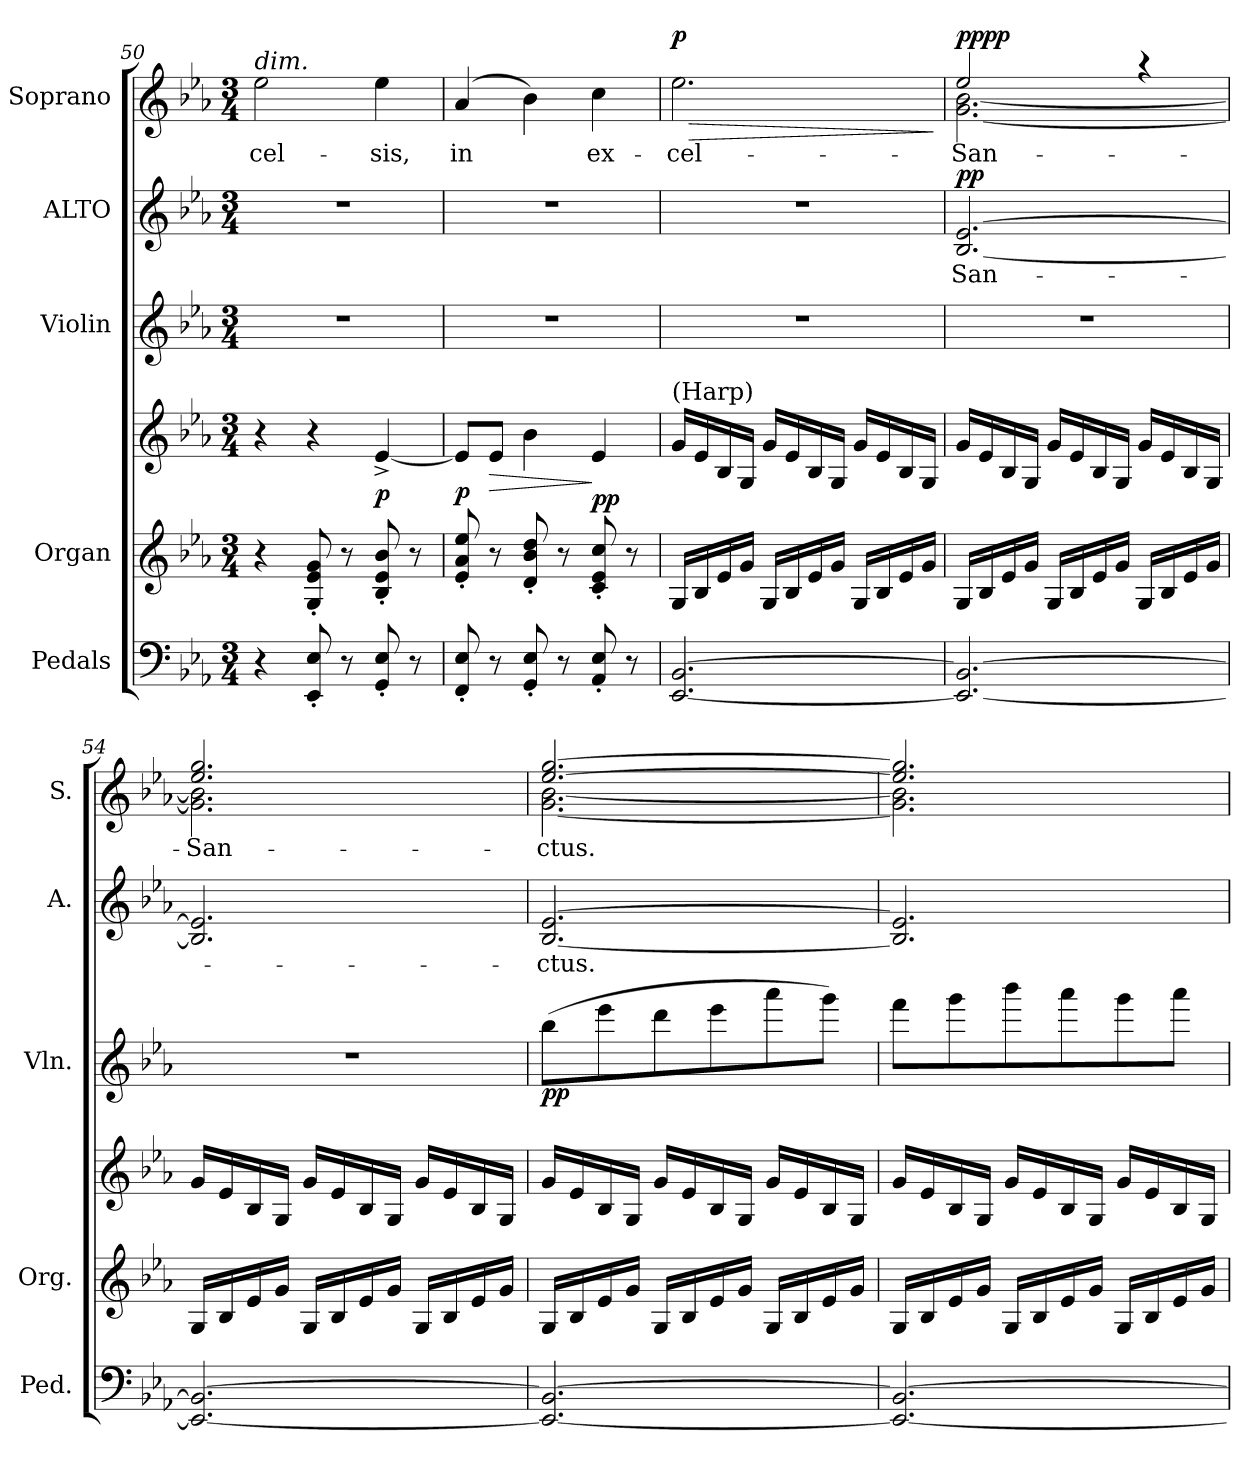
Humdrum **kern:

**kern	**kern	**kern	**dynam	**kern	**dynam	**kern	**text	**dynam	**kern	**text	**dynam
*part5	*part4	*part4	*part4	*part3	*part3	*part2	*part2	*part2	*part1	*part1	*part1
*staff6	*staff5	*staff4	*staff4/5	*staff3	*staff3	*staff2	*staff2	*staff2	*staff1	*staff1	*staff1
*I"Pedals	*I"Organ	*	*	*I"Violin	*	*I"ALTO	*	*	*I"Soprano	*	*
*I'Ped.	*I'Org.	*	*	*I'Vln.	*	*I'A.	*	*	*I'S.	*	*
*clefF4	*clefG2	*clefG2	*	*clefG2	*	*clefG2	*	*	*clefG2	*	*
*k[b-e-a-]	*k[b-e-a-]	*k[b-e-a-]	*	*k[b-e-a-]	*	*k[b-e-a-]	*	*	*k[b-e-a-]	*	*
*E-:	*E-:	*E-:	*	*E-:	*	*E-:	*	*	*E-:	*	*
*M3/4	*M3/4	*M3/4	*	*M3/4	*	*M3/4	*	*	*M3/4	*	*
=50	=50	=50	=50	=50	=50	=50	=50	=50	=50	=50	=50
!	!	!	!	!LO:N:vis=1	!	!LO:N:vis=1	!	!	!	!	!
!	!	!	!	!	!	!	!	!	!LO:TX:a:i:t=dim.	!	!
!	!	!	!	!	!	!	!	!	!	!LO:LY:b:color=#000000	!
4r	4r	4r	.	2.r	.	2.r	.	.	2ee-i\	-cel-	.
8EE-i/' 8E-i'	8Gi/' 8e-i' 8gi'	4r	.	.	.	.	.	.	.	.	.
8r	8r	.	.	.	.	.	.	.	.	.	.
!	!	!	!	!	!	!	!	!	!	!LO:LY:b:color=#000000	!
8GGi/' 8E-i'	8B-i/' 8e-i' 8b-i'	[4e-^i/	p	.	.	.	.	.	4ee-i\	-sis,	.
8r	8r	.	.	.	.	.	.	.	.	.	.
!!LO:PB:g=z
=51	=51	=51	=51	=51	=51	=51	=51	=51	=51	=51	=51
!	!	!	!	!LO:N:vis=1	!	!LO:N:vis=1	!	!	!	!	!
!	!	!	!	!	!	!	!	!	!	!LO:LY:a:color=#000000	!
8FFi/' 8E-i'	8e-i/' 8a-i' 8ee-i'	8e-i/L]	p	2.r	.	2.r	.	.	(4a-i/	in	.
!	!	!	!LO:HP:b	!	!	!	!	!	!	!	!
8r	8r	8e-i/J	>	.	.	.	.	.	.	.	.
8GGi/' 8E-i'	8di/' 8b-i' 8ddi'	4b-i\	.	.	.	.	.	.	4b-i\)	.	.
8r	8r	.	.	.	.	.	.	.	.	.	.
!	!	!	!	!	!	!	!	!	!	!LO:LY:a:color=#000000	!
8AA-i/' 8E-i'	8ci/' 8e-i' 8cci'	4e-i/	] pp	.	.	.	.	.	4cci\	ex-	.
8r	8r	.	.	.	.	.	.	.	.	.	.
=52	=52	=52	=52	=52	=52	=52	=52	=52	=52	=52	=52
!	!	!	!	!LO:N:vis=1	!	!LO:N:vis=1	!	!	!	!	!
!	!	!LO:TX:a:t=(Harp)	!	!	!	!	!	!	!	!	!
!	!	!	!	!	!	!	!	!	!	!LO:LY:a:color=#000000	!LO:HP:b
[2.EE-i/ [2.BB-i	16Gi/LL	16gi/LL	.	2.r	.	2.r	.	.	2.ee-i\	-cel-	> p
.	16B-i/	16e-i/	.	.	.	.	.	.	.	.	.
.	16e-i/	16B-i/	.	.	.	.	.	.	.	.	.
.	16gi/JJ	16Gi/JJ	.	.	.	.	.	.	.	.	.
.	16Gi/LL	16gi/LL	.	.	.	.	.	.	.	.	.
.	16B-i/	16e-i/	.	.	.	.	.	.	.	.	.
.	16e-i/	16B-i/	.	.	.	.	.	.	.	.	.
.	16gi/JJ	16Gi/JJ	.	.	.	.	.	.	.	.	.
.	16Gi/LL	16gi/LL	.	.	.	.	.	.	.	.	.
.	16B-i/	16e-i/	.	.	.	.	.	.	.	.	.
.	16e-i/	16B-i/	.	.	.	.	.	.	.	.	.
.	16gi/JJ	16Gi/JJ	.	.	.	.	.	.	.	.	.
.	.	.	.	.	.	.	.	.	.	.	]
=53	=53	=53	=53	=53	=53	=53	=53	=53	=53	=53	=53
!	!	!	!	!LO:N:vis=1	!	!	!	!	!	!	!
!	!	!	!	!	!	!	!LO:LY:b:color=#000000	!	!	!	!
!	!	!	!	!	!	!	!	!	!	!LO:LY:a:color=#000000	!
*	*	*	*	*	*	*	*	*	*^	*	*
!	!	!	!	!	!	!	!	!	!	!	!LO:LY:b:color=#000000	!
2.EE-i/_ 2.BB-i_	16Gi/LL	16gi/LL	.	2.r	.	[2.B-i/ [2.e-i	San-	pp	2ee-i/	[2.gi\ [2.b-i	San-	pp pp
.	16B-i/	16e-i/	.	.	.	.	.	.	.	.	.	.
.	16e-i/	16B-i/	.	.	.	.	.	.	.	.	.	.
.	16gi/JJ	16Gi/JJ	.	.	.	.	.	.	.	.	.	.
.	16Gi/LL	16gi/LL	.	.	.	.	.	.	.	.	.	.
.	16B-i/	16e-i/	.	.	.	.	.	.	.	.	.	.
.	16e-i/	16B-i/	.	.	.	.	.	.	.	.	.	.
.	16gi/JJ	16Gi/JJ	.	.	.	.	.	.	.	.	.	.
.	16Gi/LL	16gi/LL	.	.	.	.	.	.	4r	.	.	.
.	16B-i/	16e-i/	.	.	.	.	.	.	.	.	.	.
.	16e-i/	16B-i/	.	.	.	.	.	.	.	.	.	.
.	16gi/JJ	16Gi/JJ	.	.	.	.	.	.	.	.	.	.
=54	=54	=54	=54	=54	=54	=54	=54	=54	=54	=54	=54	=54
!	!	!	!	!LO:N:vis=1	!	!	!	!	!	!	!	!
!	!	!	!	!	!	!	!	!	!	!	!LO:LY:a:color=#000000	!
2.EE-i/_ 2.BB-i_	16Gi/LL	16gi/LL	.	2.r	.	2.B-i/] 2.e-i]	.	.	2.ee-i/ 2.ggi	2.gi\] 2.b-i]	-San-	.
.	16B-i/	16e-i/	.	.	.	.	.	.	.	.	.	.
.	16e-i/	16B-i/	.	.	.	.	.	.	.	.	.	.
.	16gi/JJ	16Gi/JJ	.	.	.	.	.	.	.	.	.	.
.	16Gi/LL	16gi/LL	.	.	.	.	.	.	.	.	.	.
.	16B-i/	16e-i/	.	.	.	.	.	.	.	.	.	.
.	16e-i/	16B-i/	.	.	.	.	.	.	.	.	.	.
.	16gi/JJ	16Gi/JJ	.	.	.	.	.	.	.	.	.	.
.	16Gi/LL	16gi/LL	.	.	.	.	.	.	.	.	.	.
.	16B-i/	16e-i/	.	.	.	.	.	.	.	.	.	.
.	16e-i/	16B-i/	.	.	.	.	.	.	.	.	.	.
.	16gi/JJ	16Gi/JJ	.	.	.	.	.	.	.	.	.	.
!!LO:LB:g=z	!!
=55	=55	=55	=55	=55	=55	=55	=55	=55	=55	=55	=55	=55
!	!	!	!	!	!	!	!LO:LY:b:color=#000000	!	!	!	!	!
!	!	!	!	!	!	!	!	!	!	!	!LO:LY:a:color=#000000	!
!	!	!	!	!	!	!	!	!	!	!	!LO:LY:b:color=#000000	!
2.EE-i/_ 2.BB-i_	16Gi/LL	16gi/LL	.	(8bb-i\L	pp	[2.B-i/ [2.e-i	-ctus.	.	[2.ee-i/ [2.ggi	[2.gi\ [2.b-i	ctus.	.
.	16B-i/	16e-i/	.	.	.	.	.	.	.	.	.	.
.	16e-i/	16B-i/	.	8eee-i\	.	.	.	.	.	.	.	.
.	16gi/JJ	16Gi/JJ	.	.	.	.	.	.	.	.	.	.
.	16Gi/LL	16gi/LL	.	8dddi\	.	.	.	.	.	.	.	.
.	16B-i/	16e-i/	.	.	.	.	.	.	.	.	.	.
.	16e-i/	16B-i/	.	8eee-i\	.	.	.	.	.	.	.	.
.	16gi/JJ	16Gi/JJ	.	.	.	.	.	.	.	.	.	.
.	16Gi/LL	16gi/LL	.	8aaa-i\	.	.	.	.	.	.	.	.
.	16B-i/	16e-i/	.	.	.	.	.	.	.	.	.	.
.	16e-i/	16B-i/	.	8gggi\J)	.	.	.	.	.	.	.	.
.	16gi/JJ	16Gi/JJ	.	.	.	.	.	.	.	.	.	.
=56	=56	=56	=56	=56	=56	=56	=56	=56	=56	=56	=56	=56
2.EE-i/_ 2.BB-i_	16Gi/LL	16gi/LL	.	8fffi\L	.	2.B-i/] 2.e-i]	.	.	2.ee-i/] 2.ggi]	2.gi\] 2.b-i]	.	.
.	16B-i/	16e-i/	.	.	.	.	.	.	.	.	.	.
.	16e-i/	16B-i/	.	8gggi\	.	.	.	.	.	.	.	.
.	16gi/JJ	16Gi/JJ	.	.	.	.	.	.	.	.	.	.
.	16Gi/LL	16gi/LL	.	8bbb-i\	.	.	.	.	.	.	.	.
.	16B-i/	16e-i/	.	.	.	.	.	.	.	.	.	.
.	16e-i/	16B-i/	.	8aaa-i\	.	.	.	.	.	.	.	.
.	16gi/JJ	16Gi/JJ	.	.	.	.	.	.	.	.	.	.
.	16Gi/LL	16gi/LL	.	8gggi\	.	.	.	.	.	.	.	.
.	16B-i/	16e-i/	.	.	.	.	.	.	.	.	.	.
.	16e-i/	16B-i/	.	8aaa-i\J	.	.	.	.	.	.	.	.
.	16gi/JJ	16Gi/JJ	.	.	.	.	.	.	.	.	.	.
*	*	*	*	*	*	*	*	*	*v	*v	*	*
=	=	=	=	=	=	=	=	=	=	=	=
*-	*-	*-	*-	*-	*-	*-	*-	*-	*-	*-	*-
